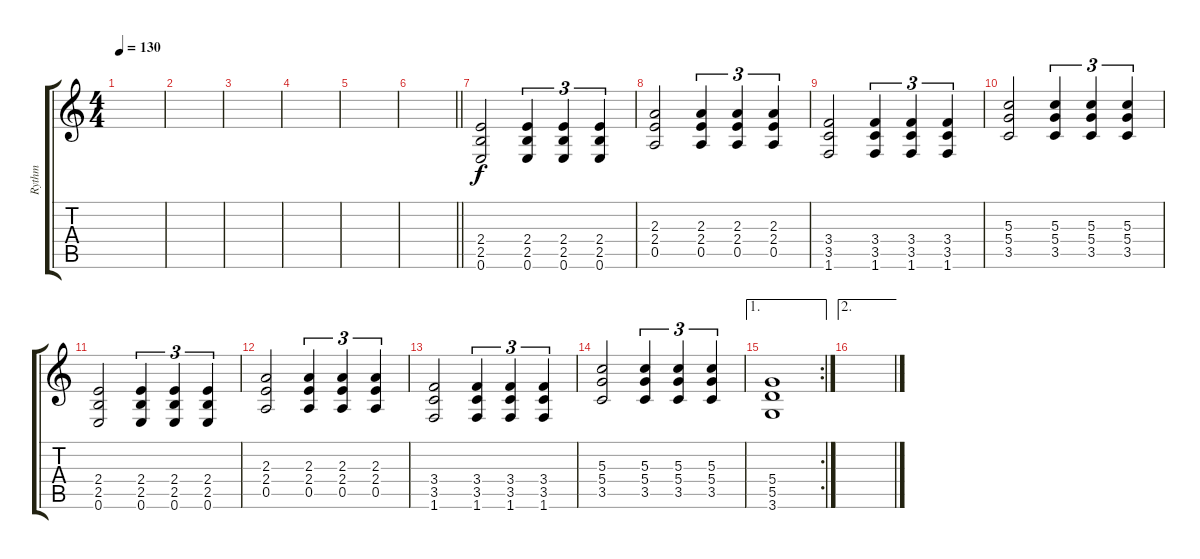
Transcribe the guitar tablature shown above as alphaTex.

\track ("Rythm" "Rythm") {instrument electricguitarmuted}
\staff {score tabs}
\tuning (E4 B3 G3 D3 A2 E2) {hide}
\ts (4 4)
\tempo 130
\clef g2
\ks c
|
|
|
|
|
\barLineRight lightlight
|
(2.4 2.5 0.6).2 (2.4 2.5 0.6).4{tu (3 2)} (2.4 2.5 0.6).4{tu (3 2)} (2.4 2.5 0.6).4{tu (3 2)} |
(2.3 2.4 0.5).2 (2.3 2.4 0.5).4{tu (3 2)} (2.3 2.4 0.5).4{tu (3 2)} (2.3 2.4 0.5).4{tu (3 2)} |
(3.4 3.5 1.6).2 (3.4 3.5 1.6).4{tu (3 2)} (3.4 3.5 1.6).4{tu (3 2)} (3.4 3.5 1.6).4{tu (3 2)} |
(5.3 5.4 3.5).2 (5.3 5.4 3.5).4{tu (3 2)} (5.3 5.4 3.5).4{tu (3 2)} (5.3 5.4 3.5).4{tu (3 2)} |
(2.4 2.5 0.6).2 (2.4 2.5 0.6).4{tu (3 2)} (2.4 2.5 0.6).4{tu (3 2)} (2.4 2.5 0.6).4{tu (3 2)} |
(2.3 2.4 0.5).2 (2.3 2.4 0.5).4{tu (3 2)} (2.3 2.4 0.5).4{tu (3 2)} (2.3 2.4 0.5).4{tu (3 2)} |
(3.4 3.5 1.6).2 (3.4 3.5 1.6).4{tu (3 2)} (3.4 3.5 1.6).4{tu (3 2)} (3.4 3.5 1.6).4{tu (3 2)} |
(5.3 5.4 3.5).2 (5.3 5.4 3.5).4{tu (3 2)} (5.3 5.4 3.5).4{tu (3 2)} (5.3 5.4 3.5).4{tu (3 2)} |
\ae 1
\rc 2
(5.4 5.5 3.6).1 |
\ae 2
